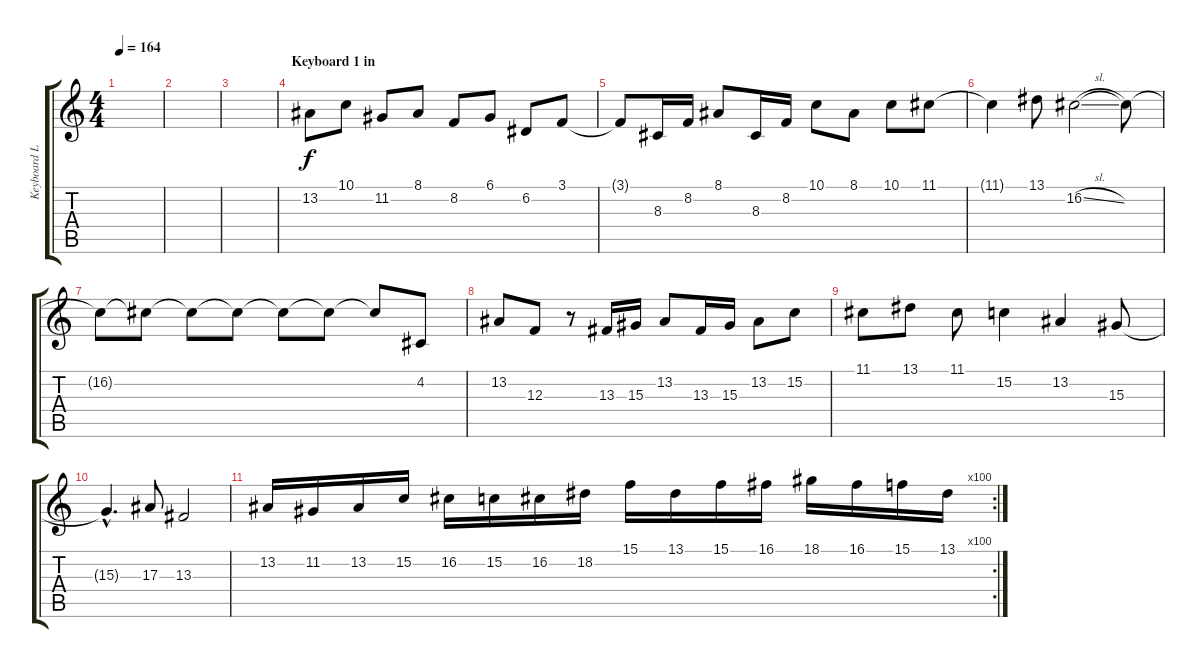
\track ("Keyboard Lead" "Keyboard L") {instrument lead2sawtooth}
\staff {score tabs}
\tuning (D4 A3 F3 C3 G2 D2) {hide}
\ts (4 4)
\tempo 164
\clef g2
\ks c
|
|
|
\section ("" "Keyboard 1 in")
13.2.8{volume 16 balance 2 instrument lead1square} 10.1.8 11.2.8 8.1.8 8.2.8 6.1.8 6.2.8 3.1.8 |
3.1{t}.8 8.3.16 8.2.16 8.1.8 8.3.16 8.2.16 10.1.8 8.1.8 10.1.8 11.1.8 |
11.1{t}.4 13.1.8 16.2{sl}.2 16.2{t}.8 |
16.2{t}.8 16.2{t}.8 16.2{t}.8 16.2{t}.8 16.2{t}.8 16.2{t}.8 16.2{t}.8 4.2.8 |
13.2.8 12.3.8 r.8 13.3.16 15.3.16 13.2.8 13.3.16 15.3.16 13.2.8 15.2.8 |
11.1.8 13.1.8 11.1.8 15.2.4 13.2.4 15.3.8 |
15.3{hac t}.4{d} 17.3.8 13.3.2 |
\rc 100
13.2.16 11.2.16 13.2.16 15.2.16 16.2.16 15.2.16 16.2.16 18.2.16 15.1.16 13.1.16 15.1.16 16.1.16 18.1.16 16.1.16 15.1.16 13.1.16
